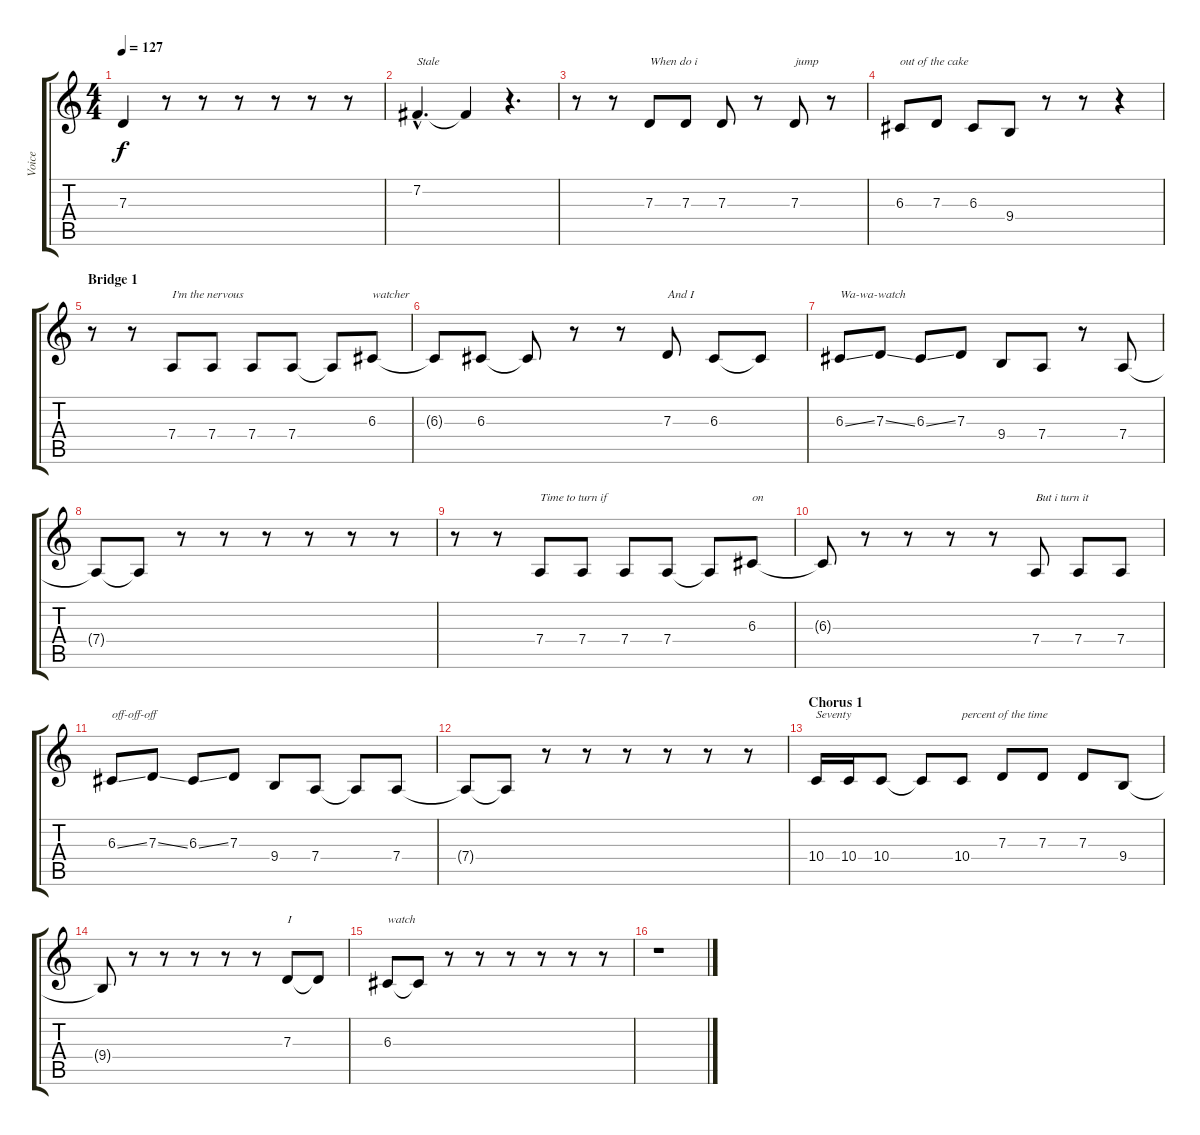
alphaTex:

\track ("Voice" "Voice") {instrument voiceoohs}
\staff {score tabs}
\tuning (E4 B3 G3 D3 A2 E2) {hide}
\ts (4 4)
\tempo 127
\clef g2
\ks c
7.3.4{dy f} r.8 r.8 r.8 r.8 r.8 r.8 |
7.2{hac}.4{d txt "Stale"} 7.2{t}.4 r.4{d} |
r.8 r.8 7.3.8{txt "When do i"} 7.3.8 7.3.8 r.8 7.3.8{txt "jump"} r.8 |
6.3.8{txt "out of the cake"} 7.3.8 6.3.8 9.4.8 r.8 r.8 r.4 |
\section ("" "Bridge 1")
r.8 r.8 7.4.8{txt "I'm the nervous"} 7.4.8 7.4.8 7.4.8 7.4{t}.8 6.3.8{txt "watcher"} |
6.3{t}.8 6.3.8 6.3{t}.8 r.8 r.8 7.3.8{txt "And I"} 6.3.8 6.3{t}.8 |
6.3{ss}.8{txt "Wa-wa-watch"} 7.3{ss}.8 6.3{ss}.8 7.3.8 9.4.8 7.4.8 r.8 7.4.8 |
7.4{t}.8 7.4{t}.8 r.8 r.8 r.8 r.8 r.8 r.8 |
r.8 r.8 7.4.8{txt "Time to turn if"} 7.4.8 7.4.8 7.4.8 7.4{t}.8 6.3.8{txt "on"} |
6.3{t}.8 r.8 r.8 r.8 r.8 7.4.8{txt "But i turn it"} 7.4.8 7.4.8 |
6.3{ss}.8{txt "off-off-off"} 7.3{ss}.8 6.3{ss}.8 7.3.8 9.4.8 7.4.8 7.4{t}.8 7.4.8 |
7.4{t}.8 7.4{t}.8 r.8 r.8 r.8 r.8 r.8 r.8 |
\section ("" "Chorus 1")
10.4.16{txt "Seventy"} 10.4.16 10.4.8 10.4{t}.8 10.4.8{txt "percent of the time"} 7.3.8 7.3.8 7.3.8 9.4.8 |
9.4{t}.8 r.8 r.8 r.8 r.8 r.8 7.3.8{txt "I"} 7.3{t}.8 |
6.3.8{txt "watch"} 6.3{t}.8 r.8 r.8 r.8 r.8 r.8 r.8 |
r.1
